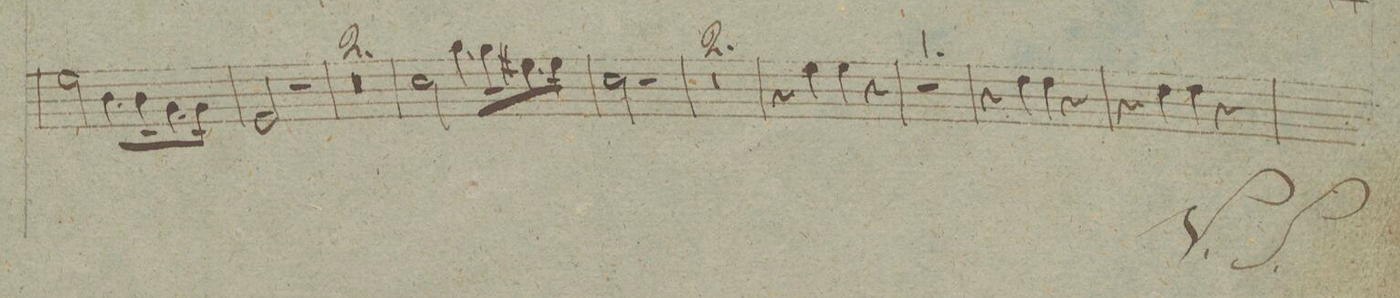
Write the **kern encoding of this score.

**kern	**dynam
*I"Fagotto 1.mo et Secundo	*
*clefF4	*
*k[]	*
*met(c|)	*
*M2/2	*
2G\	.
8.D\L	.
16D\K	.
8.BB\	.
16BB\Jk	.
=70	=70
2GG/	.
2r	.
=71	=71
0r	.
=72	=72
=73	=73
2E\	.
8.B\L	.
16B\K	.
8.G#X\	.
16G#\Jk	.
=74	=74
2E\	.
2r	.
=75	=75
0r	.
=76	=76
=77	=77
4r	.
4G\	.
4G\	.
4r	.
=78	=78
1r	.
=79	=79
4r	.
4F\	.
4F\	.
4r	.
=80	=80
4r	.
4F\	.
4F\	.
4r	.
=81	=81
*-	*-
